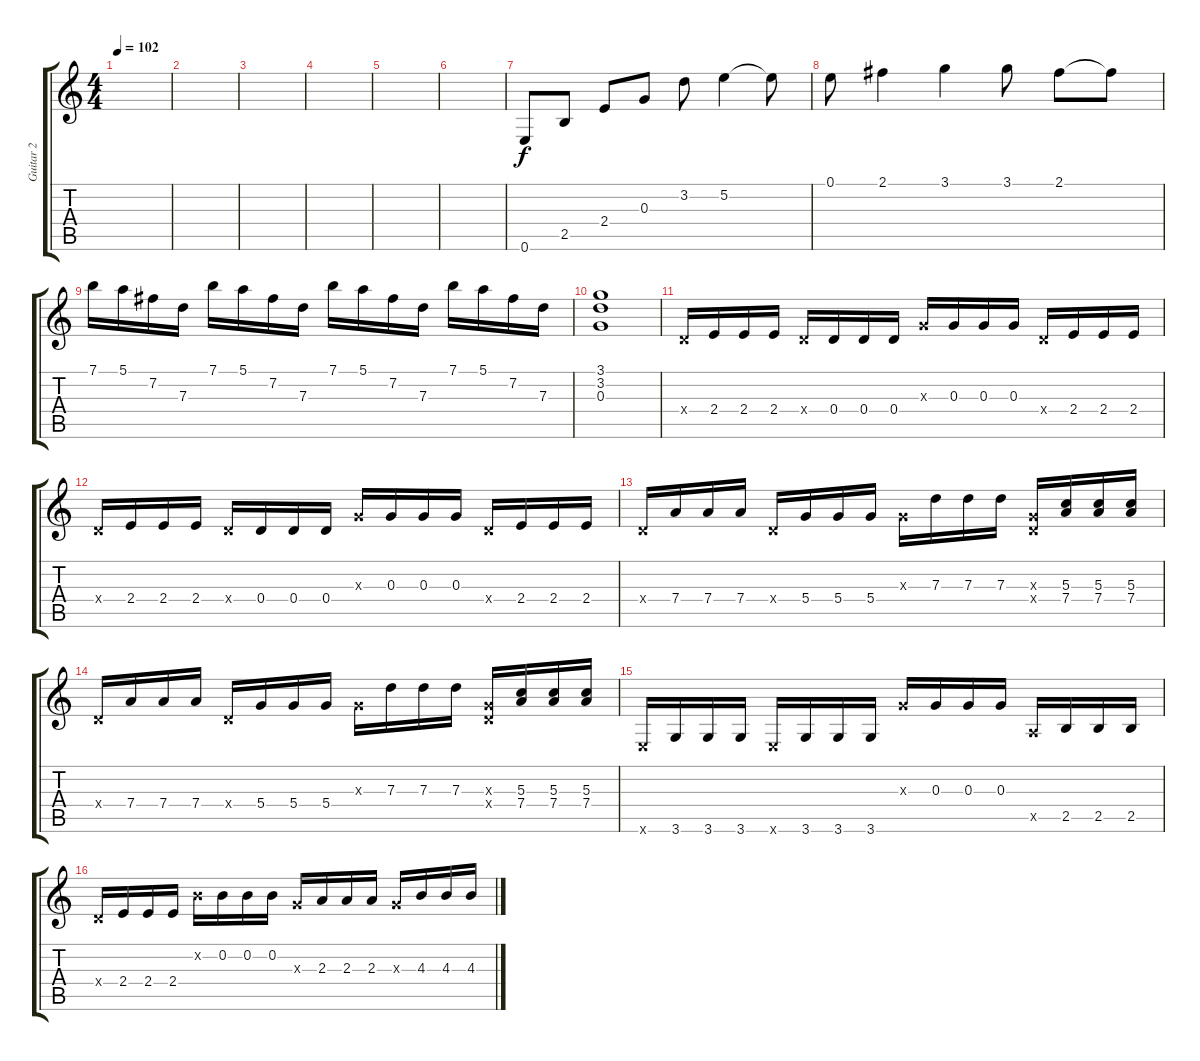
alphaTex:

\track ("Guitar 2" "Guitar 2") {instrument overdrivenguitar}
\staff {score tabs}
\tuning (E4 B3 G3 D3 A2 E2) {hide}
\ts (4 4)
\tempo 102
\clef g2
\ks c
|
|
|
|
|
|
0.6.8 2.5.8 2.4.8 0.3.8 3.2.8 5.2.4 5.2{t}.8 |
0.1.8 2.1.4 3.1.4 3.1.8 2.1.8 2.1{t}.8 |
7.1.16 5.1.16 7.2.16 7.3.16 7.1.16 5.1.16 7.2.16 7.3.16 7.1.16 5.1.16 7.2.16 7.3.16 7.1.16 5.1.16 7.2.16 7.3.16 |
(3.1 3.2 0.3).1 |
0.4{x}.16 2.4.16 2.4.16 2.4.16 0.4{x}.16 0.4.16 0.4.16 0.4.16 0.3{x}.16 0.3.16 0.3.16 0.3.16 0.4{x}.16 2.4.16 2.4.16 2.4.16 |
0.4{x}.16 2.4.16 2.4.16 2.4.16 0.4{x}.16 0.4.16 0.4.16 0.4.16 0.3{x}.16 0.3.16 0.3.16 0.3.16 0.4{x}.16 2.4.16 2.4.16 2.4.16 |
0.4{x}.16 7.4.16 7.4.16 7.4.16 0.4{x}.16 5.4.16 5.4.16 5.4.16 0.3{x}.16 7.3.16 7.3.16 7.3.16 (0.3{x} 0.4{x}).16 (5.3 7.4).16 (5.3 7.4).16 (5.3 7.4).16 |
0.4{x}.16 7.4.16 7.4.16 7.4.16 0.4{x}.16 5.4.16 5.4.16 5.4.16 0.3{x}.16 7.3.16 7.3.16 7.3.16 (0.3{x} 0.4{x}).16 (5.3 7.4).16 (5.3 7.4).16 (5.3 7.4).16 |
0.6{x}.16 3.6.16 3.6.16 3.6.16 0.6{x}.16 3.6.16 3.6.16 3.6.16 0.3{x}.16 0.3.16 0.3.16 0.3.16 0.5{x}.16 2.5.16 2.5.16 2.5.16 |
0.4{x}.16 2.4.16 2.4.16 2.4.16 0.2{x}.16 0.2.16 0.2.16 0.2.16 0.3{x}.16 2.3.16 2.3.16 2.3.16 0.3{x}.16 4.3.16 4.3.16 4.3.16
